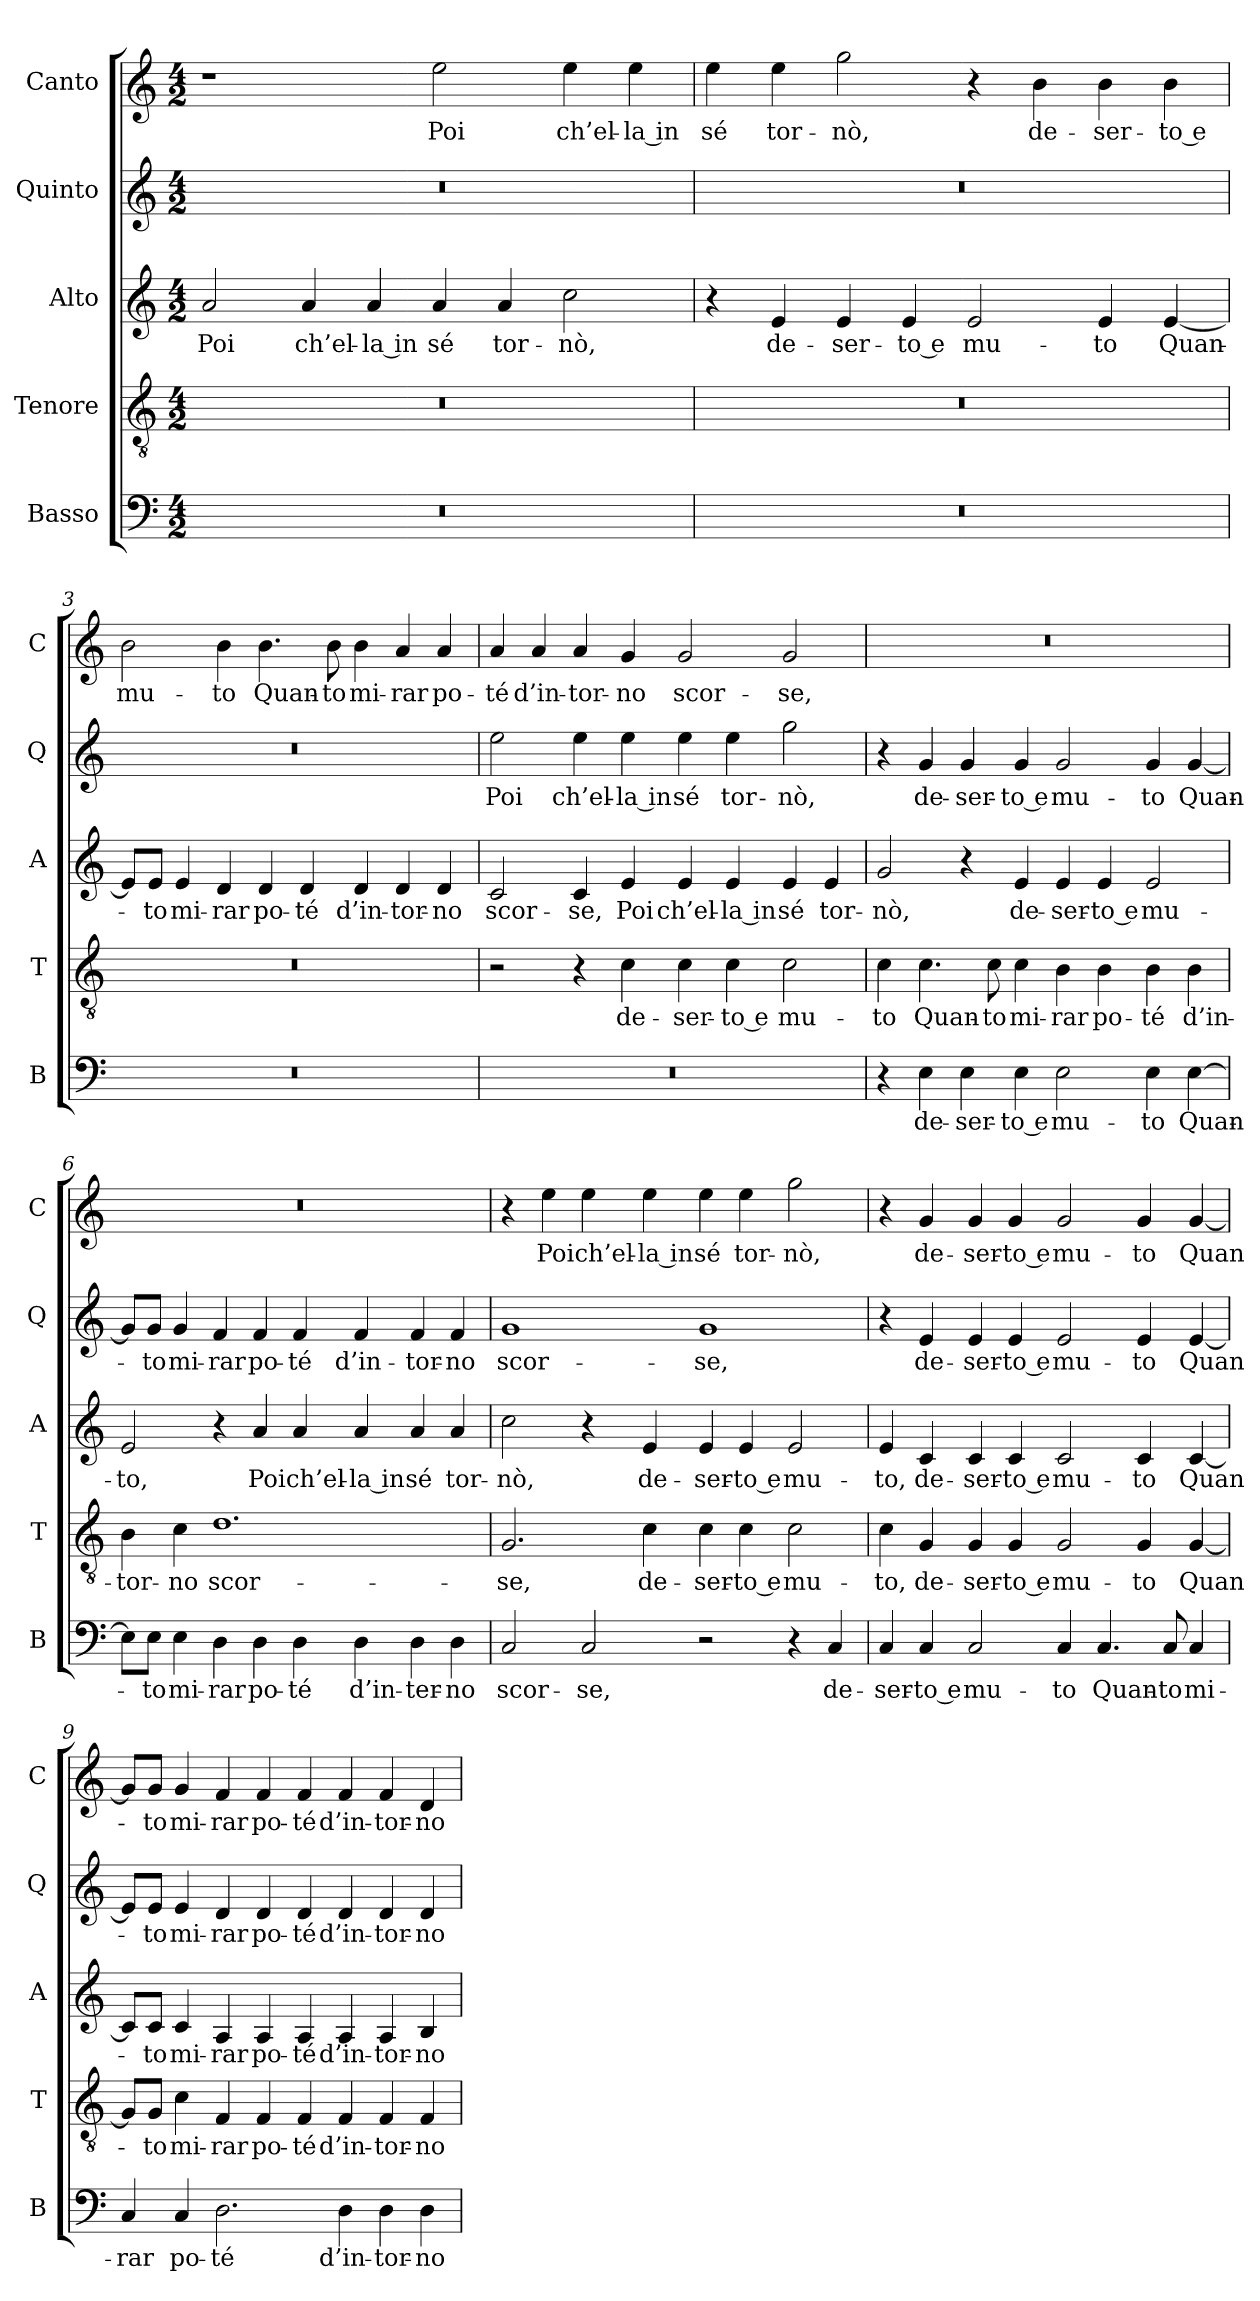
**kern	**text	**kern	**text	**kern	**text	**kern	**text	**kern	**text
*part5	*part5	*part4	*part4	*part3	*part3	*part2	*part2	*part1	*part1
*staff5	*staff5	*staff4	*staff4	*staff3	*staff3	*staff2	*staff2	*staff1	*staff1
*I"Basso	*	*I"Tenore	*	*I"Alto	*	*I"Quinto	*	*I"Canto	*
*I'B	*	*I'T	*	*I'A	*	*I'Q	*	*I'C	*
*clefF4	*	*clefGv2	*	*clefG2	*	*clefG2	*	*clefG2	*
*k[]	*	*k[]	*	*k[]	*	*k[]	*	*k[]	*
*C:	*	*C:	*	*C:	*	*C:	*	*C:	*
*M4/2	*	*M4/2	*	*M4/2	*	*M4/2	*	*M4/2	*
=1	=1	=1	=1	=1	=1	=1	=1	=1	=1
0r	.	0r	.	2a	Poi	0r	.	1r	.
.	.	.	.	4a	ch’el-	.	.	.	.
.	.	.	.	4a	-la in	.	.	.	.
.	.	.	.	4a	sé	.	.	2ee	Poi
.	.	.	.	4a	tor-	.	.	.	.
.	.	.	.	2cc	-nò,	.	.	4ee	ch’el-
.	.	.	.	.	.	.	.	4ee	-la in
=2	=2	=2	=2	=2	=2	=2	=2	=2	=2
0r	.	0r	.	4r	.	0r	.	4ee	sé
.	.	.	.	4e	de-	.	.	4ee	tor-
.	.	.	.	4e	-ser-	.	.	2gg	-nò,
.	.	.	.	4e	-to e	.	.	.	.
.	.	.	.	2e	mu-	.	.	4r	.
.	.	.	.	.	.	.	.	4b	de-
.	.	.	.	4e	-to	.	.	4b	-ser-
.	.	.	.	[4e	Quan-	.	.	4b	-to e
=3	=3	=3	=3	=3	=3	=3	=3	=3	=3
0r	.	0r	.	8e/L]	.	0r	.	2b	mu-
.	.	.	.	8e/J	-to	.	.	.	.
.	.	.	.	4e	mi-	.	.	.	.
.	.	.	.	4d	-rar	.	.	4b	-to
.	.	.	.	4d	po-	.	.	4.b	Quan-
.	.	.	.	4d	-té	.	.	.	.
.	.	.	.	.	.	.	.	8b	-to
.	.	.	.	4d	d’in-	.	.	4b	mi-
.	.	.	.	4d	-tor-	.	.	4a	-rar
.	.	.	.	4d	-no	.	.	4a	po-
=4	=4	=4	=4	=4	=4	=4	=4	=4	=4
0r	.	2r	.	2c	scor-	2ee	Poi	4a	-té
.	.	.	.	.	.	.	.	4a	d’in-
.	.	4r	.	4c	-se,	4ee	ch’el-	4a	-tor-
.	.	4c	de-	4e	Poi	4ee	-la in	4g	-no
.	.	4c	-ser-	4e	ch’el-	4ee	sé	2g	scor-
.	.	4c	-to e	4e	-la in	4ee	tor-	.	.
.	.	2c	mu-	4e	sé	2gg	-nò,	2g	-se,
.	.	.	.	4e	tor-	.	.	.	.
=5	=5	=5	=5	=5	=5	=5	=5	=5	=5
4r	.	4c	-to	2g	-nò,	4r	.	0r	.
4E	de-	4.c	Quan-	.	.	4g	de-	.	.
4E	-ser-	.	.	4r	.	4g	-ser-	.	.
.	.	8c	-to	.	.	.	.	.	.
4E	-to e	4c	mi-	4e	de-	4g	-to e	.	.
2E	mu-	4B	-rar	4e	-ser-	2g	mu-	.	.
.	.	4B	po-	4e	-to e	.	.	.	.
4E	-to	4B	-té	2e	mu-	4g	-to	.	.
[4E	Quan-	4B	d’in-	.	.	[4g	Quan-	.	.
=6	=6	=6	=6	=6	=6	=6	=6	=6	=6
8E\L]	.	4B	-tor-	2e	-to,	8g/L]	.	0r	.
8E\J	-to	.	.	.	.	8g/J	-to	.	.
4E	mi-	4c	-no	.	.	4g	mi-	.	.
4D	-rar	1.d	scor-	4r	.	4f	-rar	.	.
4D	po-	.	.	4a	Poi	4f	po-	.	.
4D	-té	.	.	4a	ch’el-	4f	-té	.	.
4D	d’in-	.	.	4a	-la in	4f	d’in-	.	.
4D	-ter-	.	.	4a	sé	4f	-tor-	.	.
4D	-no	.	.	4a	tor-	4f	-no	.	.
=7	=7	=7	=7	=7	=7	=7	=7	=7	=7
2C	scor-	2.G	-se,	2cc	-nò,	1g	scor-	4r	.
.	.	.	.	.	.	.	.	4ee	Poi
2C	-se,	.	.	4r	.	.	.	4ee	ch’el-
.	.	4c	de-	4e	de-	.	.	4ee	-la in
2r	.	4c	-ser-	4e	-ser-	1g	-se,	4ee	sé
.	.	4c	-to e	4e	-to e	.	.	4ee	tor-
4r	.	2c	mu-	2e	mu-	.	.	2gg	-nò,
4C	de-	.	.	.	.	.	.	.	.
=8	=8	=8	=8	=8	=8	=8	=8	=8	=8
4C	-ser-	4c	-to,	4e	-to,	4r	.	4r	.
4C	-to e	4G	de-	4c	de-	4e	de-	4g	de-
2C	mu-	4G	-ser-	4c	-ser-	4e	-ser-	4g	-ser-
.	.	4G	-to e	4c	-to e	4e	-to e	4g	-to e
4C	-to	2G	mu-	2c	mu-	2e	mu-	2g	mu-
4.C	Quan-	.	.	.	.	.	.	.	.
.	.	4G	-to	4c	-to	4e	-to	4g	-to
8C	-to	.	.	.	.	.	.	.	.
4C	mi-	[4G	Quan-	[4c	Quan-	[4e	Quan-	[4g	Quan-
=9	=9	=9	=9	=9	=9	=9	=9	=9	=9
4C	-rar	8G/L]	.	8c/L]	.	8e/L]	.	8g/L]	.
.	.	8G/J	-to	8c/J	-to	8e/J	-to	8g/J	-to
4C	po-	4c	mi-	4c	mi-	4e	mi-	4g	mi-
2.D	-té	4F	-rar	4A	-rar	4d	-rar	4f	-rar
.	.	4F	po-	4A	po-	4d	po-	4f	po-
.	.	4F	-té	4A	-té	4d	-té	4f	-té
4D	d’in-	4F	d’in-	4A	d’in-	4d	d’in-	4f	d’in-
4D	-tor-	4F	-tor-	4A	-tor-	4d	-tor-	4f	-tor-
4D	-no	4F	-no	4B	-no	4d	-no	4d	-no
=	=	=	=	=	=	=	=	=	=
*-	*-	*-	*-	*-	*-	*-	*-	*-	*-
